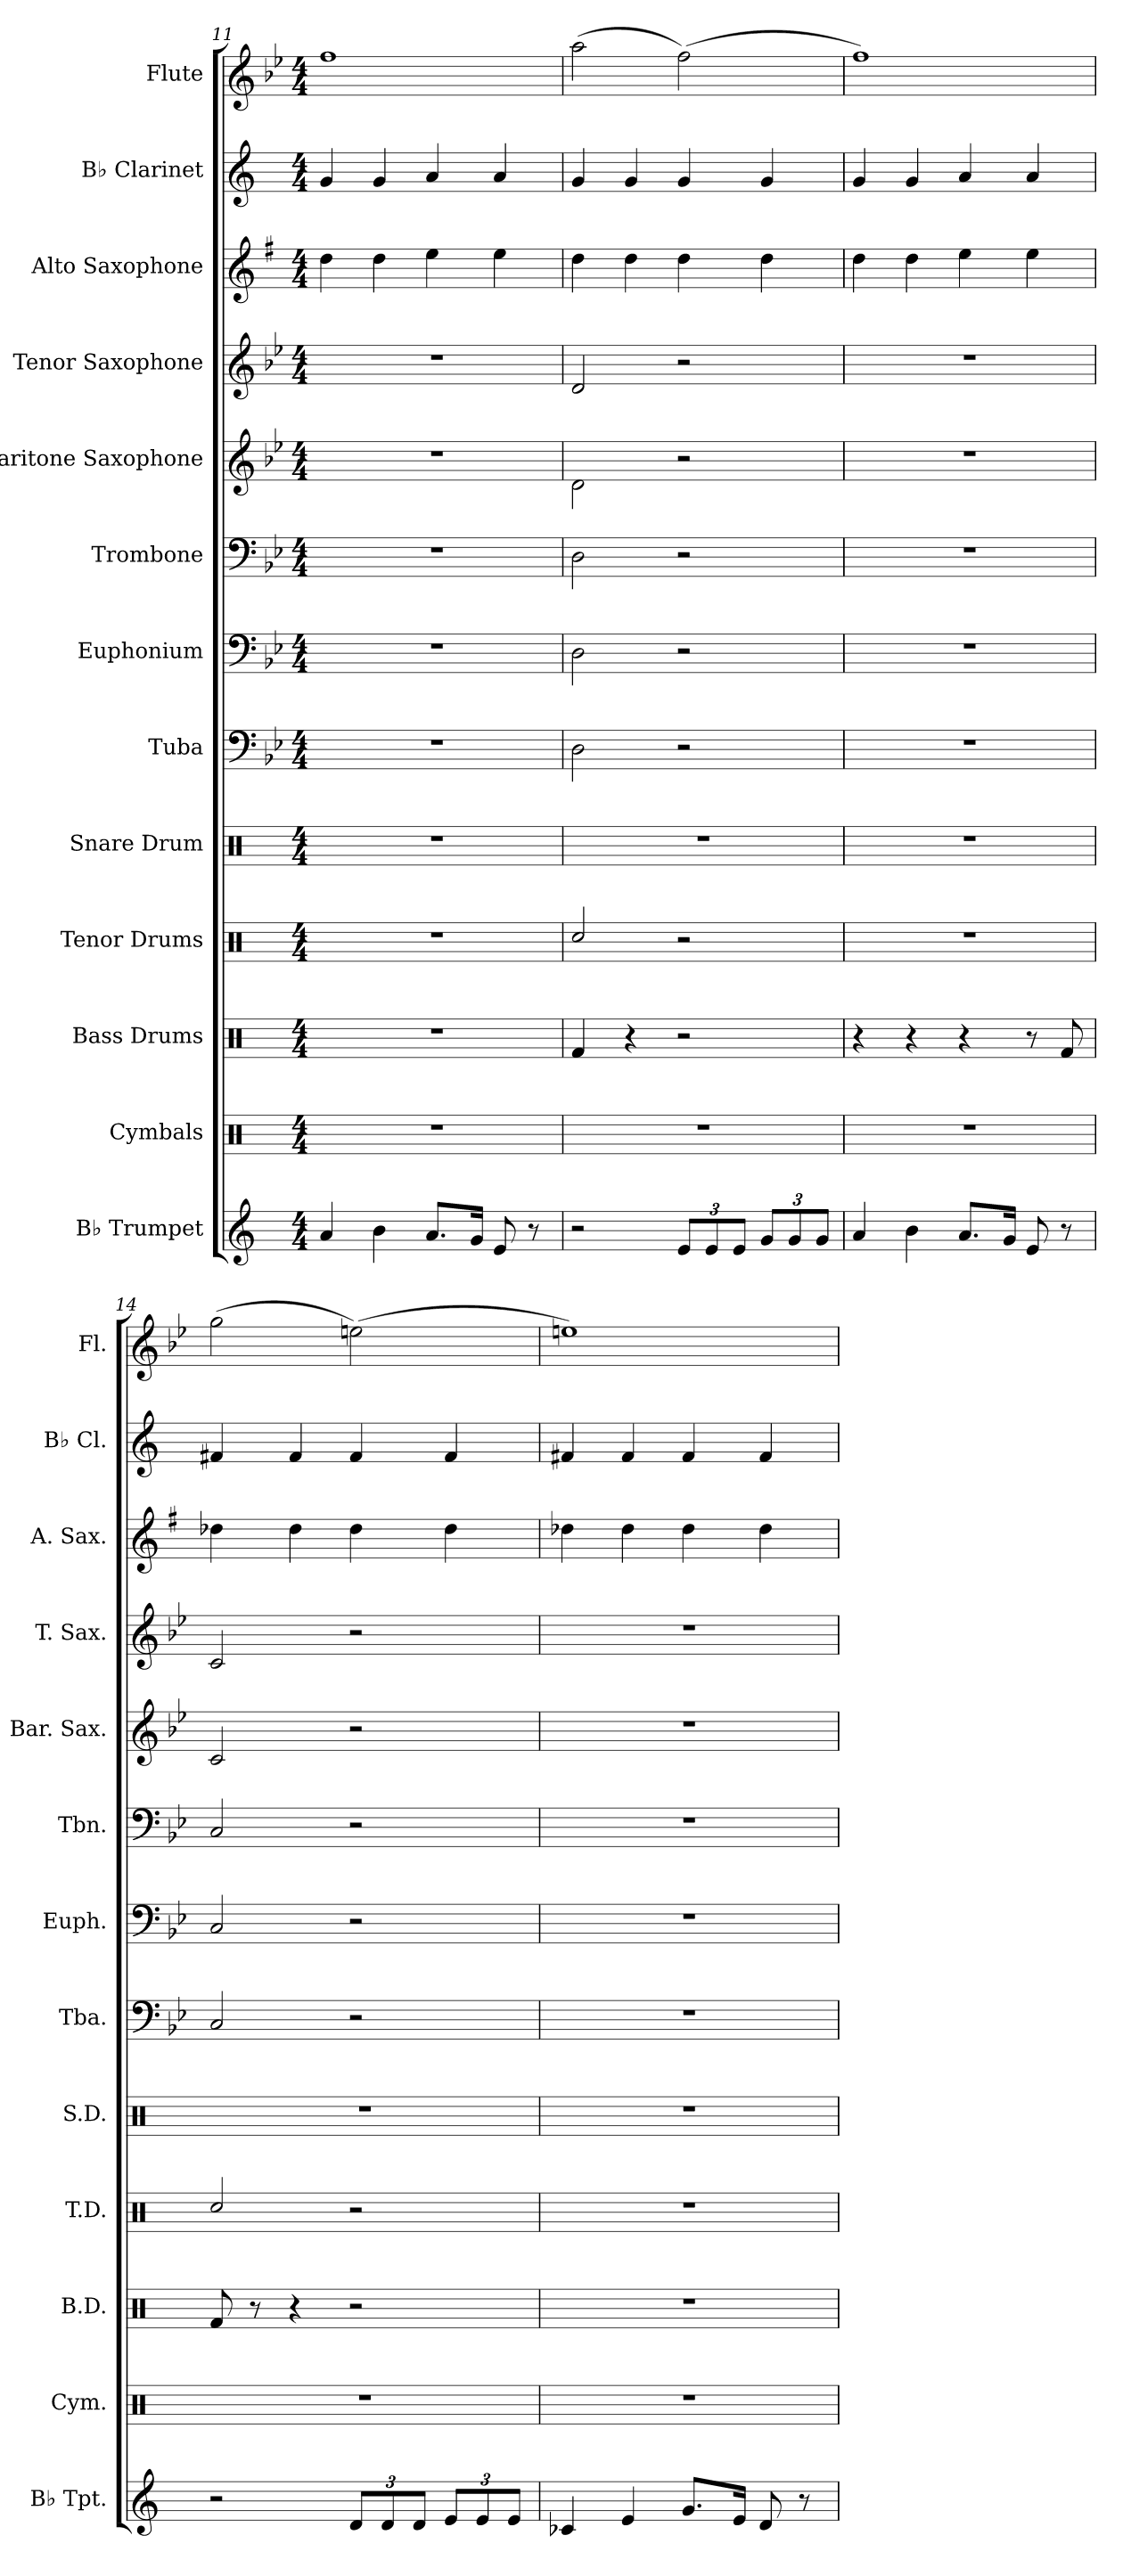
**kern	**kern	**kern	**kern	**kern	**kern	**kern	**kern	**kern	**kern	**kern	**kern	**kern
*part13	*part12	*part11	*part10	*part9	*part8	*part7	*part6	*part5	*part4	*part3	*part2	*part1
*staff13	*staff12	*staff11	*staff10	*staff9	*staff8	*staff7	*staff6	*staff5	*staff4	*staff3	*staff2	*staff1
*I"B♭ Trumpet	*I"Cymbals	*I"Bass Drums	*I"Tenor Drums	*I"Snare Drum	*I"Tuba	*I"Euphonium	*I"Trombone	*I"Baritone Saxophone	*I"Tenor Saxophone	*I"Alto Saxophone	*I"B♭ Clarinet	*I"Flute
*I'B♭ Tpt.	*I'Cym.	*I'B.D.	*I'T.D.	*I'S.D.	*I'Tba.	*I'Euph.	*I'Tbn.	*I'Bar. Sax.	*I'T. Sax.	*I'A. Sax.	*I'B♭ Cl.	*I'Fl.
*clefG2	*clefX	*clefX	*clefX	*clefX	*clefF4	*clefF4	*clefF4	*clefG2	*clefG2	*clefG2	*clefG2	*clefG2
*ITrd1c2	*	*	*	*	*	*	*	*ITrd12c21	*ITrd8c14	*ITrd5c9	*ITrd1c2	*
*k[b-e-]	*k[]	*k[]	*k[]	*k[]	*k[b-e-]	*k[b-e-]	*k[b-e-]	*k[b-e-]	*k[b-e-]	*k[b-e-]	*k[b-e-]	*k[b-e-]
*M4/4	*M4/4	*M4/4	*M4/4	*M4/4	*M4/4	*M4/4	*M4/4	*M4/4	*M4/4	*M4/4	*M4/4	*M4/4
=11	=11	=11	=11	=11	=11	=11	=11	=11	=11	=11	=11	=11
4g/	1r	1r	1r	1r	1r	1r	1r	1r	1r	4f\	4f/	1ff
4a\	.	.	.	.	.	.	.	.	.	4f\	4f/	.
8.g/L	.	.	.	.	.	.	.	.	.	4g\	4g/	.
16f/Jk	.	.	.	.	.	.	.	.	.	.	.	.
8d/	.	.	.	.	.	.	.	.	.	4g\	4g/	.
8r	.	.	.	.	.	.	.	.	.	.	.	.
=12	=12	=12	=12	=12	=12	=12	=12	=12	=12	=12	=12	=12
2r	1r	4Rf/	2Rcc/	1r	2D\	2D\	2D\	2D\	2D/	4f\	4f/	(2aa\
.	.	4r	.	.	.	.	.	.	.	4f\	4f/	.
*Xbrackettup	*	*	*	*	*	*	*	*	*	*	*	*
12d/L	.	2r	2r	.	2r	2r	2r	2r	2r	4f\	4f/	(2ff\)
12d/	.	.	.	.	.	.	.	.	.	.	.	.
12d/J	.	.	.	.	.	.	.	.	.	.	.	.
12f/L	.	.	.	.	.	.	.	.	.	4f\	4f/	.
12f/	.	.	.	.	.	.	.	.	.	.	.	.
12f/J	.	.	.	.	.	.	.	.	.	.	.	.
!!LO:PB:g=z
=13	=13	=13	=13	=13	=13	=13	=13	=13	=13	=13	=13	=13
4g/	1r	4r	1r	1r	1r	1r	1r	1r	1r	4f\	4f/	1ff)
4a\	.	4r	.	.	.	.	.	.	.	4f\	4f/	.
8.g/L	.	4r	.	.	.	.	.	.	.	4g\	4g/	.
16f/Jk	.	.	.	.	.	.	.	.	.	.	.	.
8d/	.	8r	.	.	.	.	.	.	.	4g\	4g/	.
8r	.	8Rf/	.	.	.	.	.	.	.	.	.	.
=14	=14	=14	=14	=14	=14	=14	=14	=14	=14	=14	=14	=14
2r	1r	8Rf/	2Rcc/	1r	2C/	2C/	2C/	2C/	2C/	4f-X\	4en/	(2gg\
.	.	8r	.	.	.	.	.	.	.	.	.	.
.	.	4r	.	.	.	.	.	.	.	4f-\	4e/	.
12c/L	.	2r	2r	.	2r	2r	2r	2r	2r	4f-\	4e/	(2een\)
12c/	.	.	.	.	.	.	.	.	.	.	.	.
12c/J	.	.	.	.	.	.	.	.	.	.	.	.
12d/L	.	.	.	.	.	.	.	.	.	4f-\	4e/	.
12d/	.	.	.	.	.	.	.	.	.	.	.	.
12d/J	.	.	.	.	.	.	.	.	.	.	.	.
=15	=15	=15	=15	=15	=15	=15	=15	=15	=15	=15	=15	=15
4B--X/	1r	1r	1r	1r	1r	1r	1r	1r	1r	4f-X\	4en/	1een)
4d/	.	.	.	.	.	.	.	.	.	4f-\	4e/	.
8.f/L	.	.	.	.	.	.	.	.	.	4f-\	4e/	.
16d/Jk	.	.	.	.	.	.	.	.	.	.	.	.
8c/	.	.	.	.	.	.	.	.	.	4f-\	4e/	.
8r	.	.	.	.	.	.	.	.	.	.	.	.
=	=	=	=	=	=	=	=	=	=	=	=	=
*-	*-	*-	*-	*-	*-	*-	*-	*-	*-	*-	*-	*-
